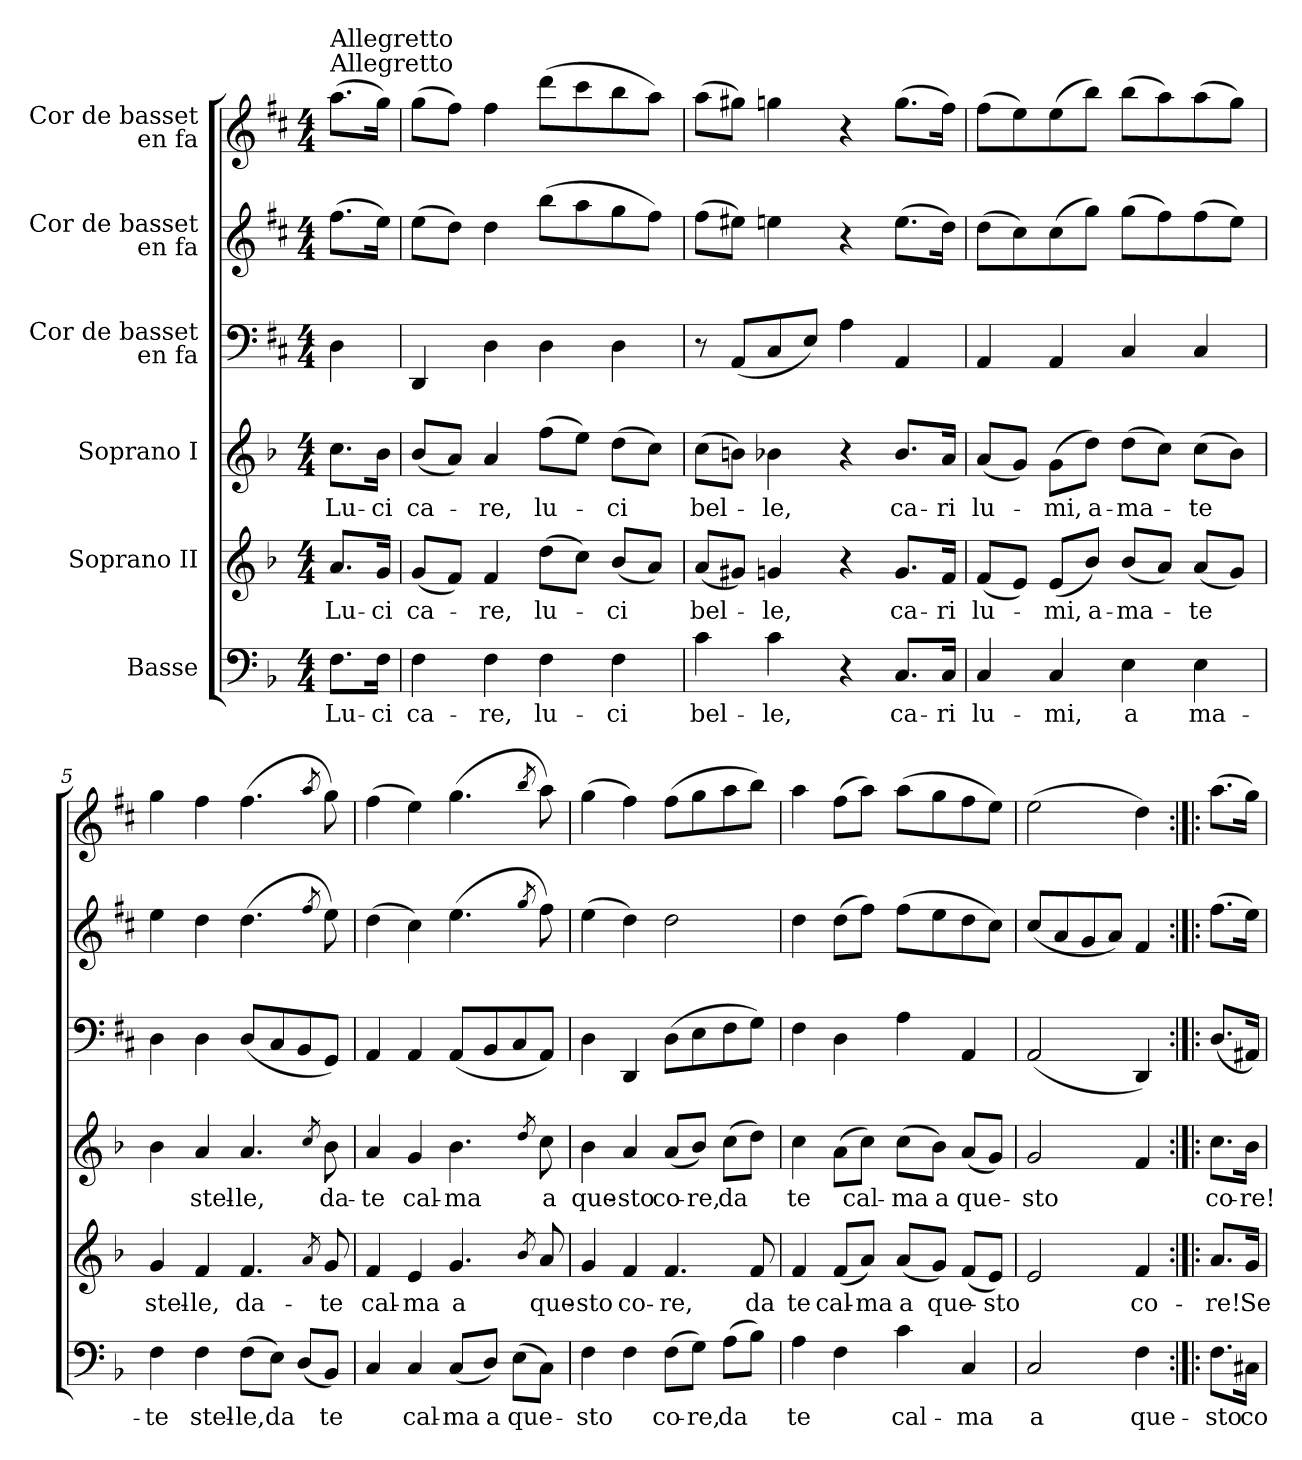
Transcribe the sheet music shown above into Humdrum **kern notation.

**kern	**text	**kern	**text	**kern	**text	**kern	**kern	**kern
*part6	*part6	*part5	*part5	*part4	*part4	*part3	*part2	*part1
*staff6	*staff6	*staff5	*staff5	*staff4	*staff4	*staff3	*staff2	*staff1
*I"Basse	*	*I"Soprano II	*	*I"Soprano I	*	*I"Cor de basset\nen fa	*I"Cor de basset\nen fa	*I"Cor de basset\nen fa
*clefF4	*	*clefG2	*	*clefG2	*	*clefF4	*clefG2	*clefG2
*	*	*	*	*	*	*ITrd1c2	*ITrd1c2	*ITrd1c2
*k[b-]	*	*k[b-]	*	*k[b-]	*	*k[]	*k[]	*k[]
*F:	*	*F:	*	*F:	*	*C:	*C:	*C:
*M4/4	*	*M4/4	*	*M4/4	*	*M4/4	*M4/4	*M4/4
*MM92	*	*MM92	*	*MM92	*	*MM92	*MM92	*MM92
=1	=1	=1	=1	=1	=1	=1	=1	=1
!	!	!	!	!	!	!	!	!LO:TX:a:t=Allegretto
!	!	!	!	!	!	!	!	!LO:TX:a:t=Allegretto
8.FL	Lu-	8.aL	Lu-	8.ccL	Lu-	4C	(8.eeL	(8.ggL
16FJ	-ci	16gJ	-ci	16b-J	-ci	.	16ddJ)	16ffJ)
=2	=2	=2	=2	=2	=2	=2	=2	=2
4F	ca-	(8gL	ca-	(8b-L	ca-	4CC	(8ddL	(8ffL
.	.	8fJ)	.	8aJ)	.	.	8ccJ)	8eeJ)
4F	-re,	4f	-re,	4a	-re,	4C	4cc	4ee
4F	lu-	(8ddL	lu-	(8ffL	lu-	4C	(8aaL	(8cccL
.	.	8ccJ)	.	8eeJ)	.	.	8gg	8bb
4F	-ci	(8b-L	-ci	(8ddL	-ci	4C	8ff	8aa
.	.	8aJ)	.	8ccJ)	.	.	8eeJ)	8ggJ)
=3	=3	=3	=3	=3	=3	=3	=3	=3
4c	bel-	(8aL	bel-	(8ccL	bel-	8r	(8eeL	(8ggL
.	.	8g#XJ)	.	8bnJ)	.	(8GGL	8dd#XJ)	8ff#XJ)
4c	-le,	4gn	-le,	4b-X	-le,	8BB	4ddn	4ffn
.	.	.	.	.	.	8DJ)	.	.
4r	.	4r	.	4r	.	4G	4r	4r
8.CL	ca-	8.gL	ca-	8.b-L	ca-	4GG	(8.ddL	(8.ffL
16CJ	-ri	16fJ	-ri	16aJ	-ri	.	16ccJ)	16eeJ)
=4	=4	=4	=4	=4	=4	=4	=4	=4
4C	lu-	(8fL	lu-	(8aL	lu-	4GG	(8ccL	(8eeL
.	.	8eJ)	.	8gJ)	.	.	8b)	8dd)
4C	-mi,	(8eL	-mi,	(8gL	-mi,	4GG	(8b	(8dd
.	.	8b-J)	a-	8ddJ)	a-	.	8ffJ)	8aaJ)
4E	a	(8b-L	-ma-	(8ddL	-ma-	4BB	(8ffL	(8aaL
.	.	8aJ)	.	8ccJ)	.	.	8ee)	8gg)
4E	ma-	(8aL	-te	(8ccL	-te	4BB	(8ee	(8gg
.	.	8gJ)	.	8b-J)	.	.	8ddJ)	8ffJ)
=5	=5	=5	=5	=5	=5	=5	=5	=5
4F	-te	4g	stel-	4b-	.	4C	4dd	4ff
4F	stel-	4f	-le,	4a	stel-	4C	4cc	4ee
(8FL	-le,	4.f	da-	4.a	-le,	(8CL	(4.cc	(4.ee
8EJ)	da	.	.	.	.	8BB	.	.
(8DL	.	.	.	.	.	8AA	.	.
.	.	8qa	.	8qcc	.	.	8qee	8qgg
8BB-J)	te	8g	-te	8b-	da-	8FFJ)	8dd)	8ff)
=6	=6	=6	=6	=6	=6	=6	=6	=6
4C	.	4f	cal-	4a	-te	4GG	(4cc	(4ee
4C	cal-	4e	-ma	4g	cal-	4GG	4b)	4dd)
(8CL	-ma	4.g	a	4.b-	-ma	(8GGL	(4.dd	(4.ff
8DJ)	a	.	.	.	.	8AA	.	.
(8EL	que-	.	.	.	.	8BB	.	.
.	.	8qb-	.	8qdd	.	.	8qff	8qaa
8CJ)	.	8a	que-	8cc	a	8GGJ)	8ee)	8gg)
=7	=7	=7	=7	=7	=7	=7	=7	=7
4F	-sto	4g	-sto	4b-	que-	4C	(4dd	(4ff
4F	.	4f	co-	4a	-sto	4CC	4cc)	4ee)
(8FL	co-	4.f	-re,	(8aL	co-	(8CL	2cc	(8eeL
8GJ)	-re,	.	.	8b-J)	-re,	8D	.	8ff
(8AL	da	.	.	(8ccL	da	8E	.	8gg
8B-J)	.	8f	da	8ddJ)	.	8FJ)	.	8aaJ)
=8	=8	=8	=8	=8	=8	=8	=8	=8
4A	te	4f	te	4cc	te	4E	4cc	4gg
4F	.	(8fL	cal-	(8aL	.	4C	(8ccL	(8eeL
.	.	8aJ)	-ma	8ccJ)	cal-	.	8eeJ)	8ggJ)
4c	cal-	(8aL	a	(8ccL	-ma	4G	(8eeL	(8ggL
.	.	8gJ)	que-	8b-J)	a	.	8dd	8ff
4C	-ma	(8fL	.	(8aL	que-	4GG	8cc	8ee
.	.	8eJ)	-sto	8gJ)	.	.	8bJ)	8ddJ)
=9	=9	=9	=9	=9	=9	=9	=9	=9
2C	a	2e	.	2g	-sto	(2GG	(8bL	(2dd
.	.	.	.	.	.	.	8g	.
.	.	.	.	.	.	.	8f	.
.	.	.	.	.	.	.	8gJ)	.
4F	que-	4f	co-	4f	.	4CC)	4e	4cc)
=10:|!|:	=10:|!|:	=10:|!|:	=10:|!|:	=10:|!|:	=10:|!|:	=10:|!|:	=10:|!|:	=10:|!|:
8.FL	-sto	8.aL	-re!	8.ccL	co-	(8.CL	(8.eeL	(8.ggL
16C#XJ	co-	16gJ	Se	16b-J	-re!	16GG#XJ)	16ddJ)	16ffJ)
=	=	=	=	=	=	=	=	=
*-	*-	*-	*-	*-	*-	*-	*-	*-
